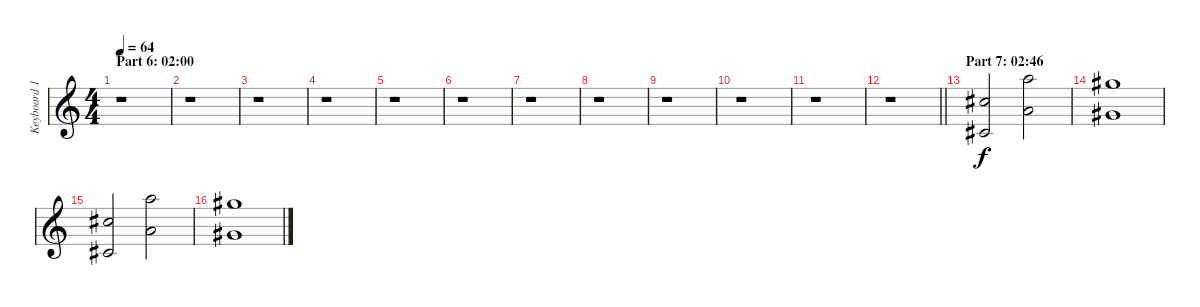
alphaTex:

\track ("Keyboard 1 (Strings)" "Keyboard 1") {instrument stringensemble1}
\staff {score}
\tuning (E4 B3 G3 D3 A2 E2 B1) {hide}
\ts (4 4)
\section ("" "Part 6: 02:00")
\tempo 64
\clef g2
\ks c
r.1{dy f} |
r.1 |
r.1 |
r.1 |
r.1 |
r.1 |
r.1 |
r.1 |
r.1 |
r.1 |
r.1 |
\barLineRight lightlight
r.1 |
\section ("" "Part 7: 02:46")
(14.2 11.4).2{volume 8} (17.1 14.3).2 |
(16.1 13.3).1 |
(14.2 11.4).2 (17.1 14.3).2 |
(16.1 13.3).1
